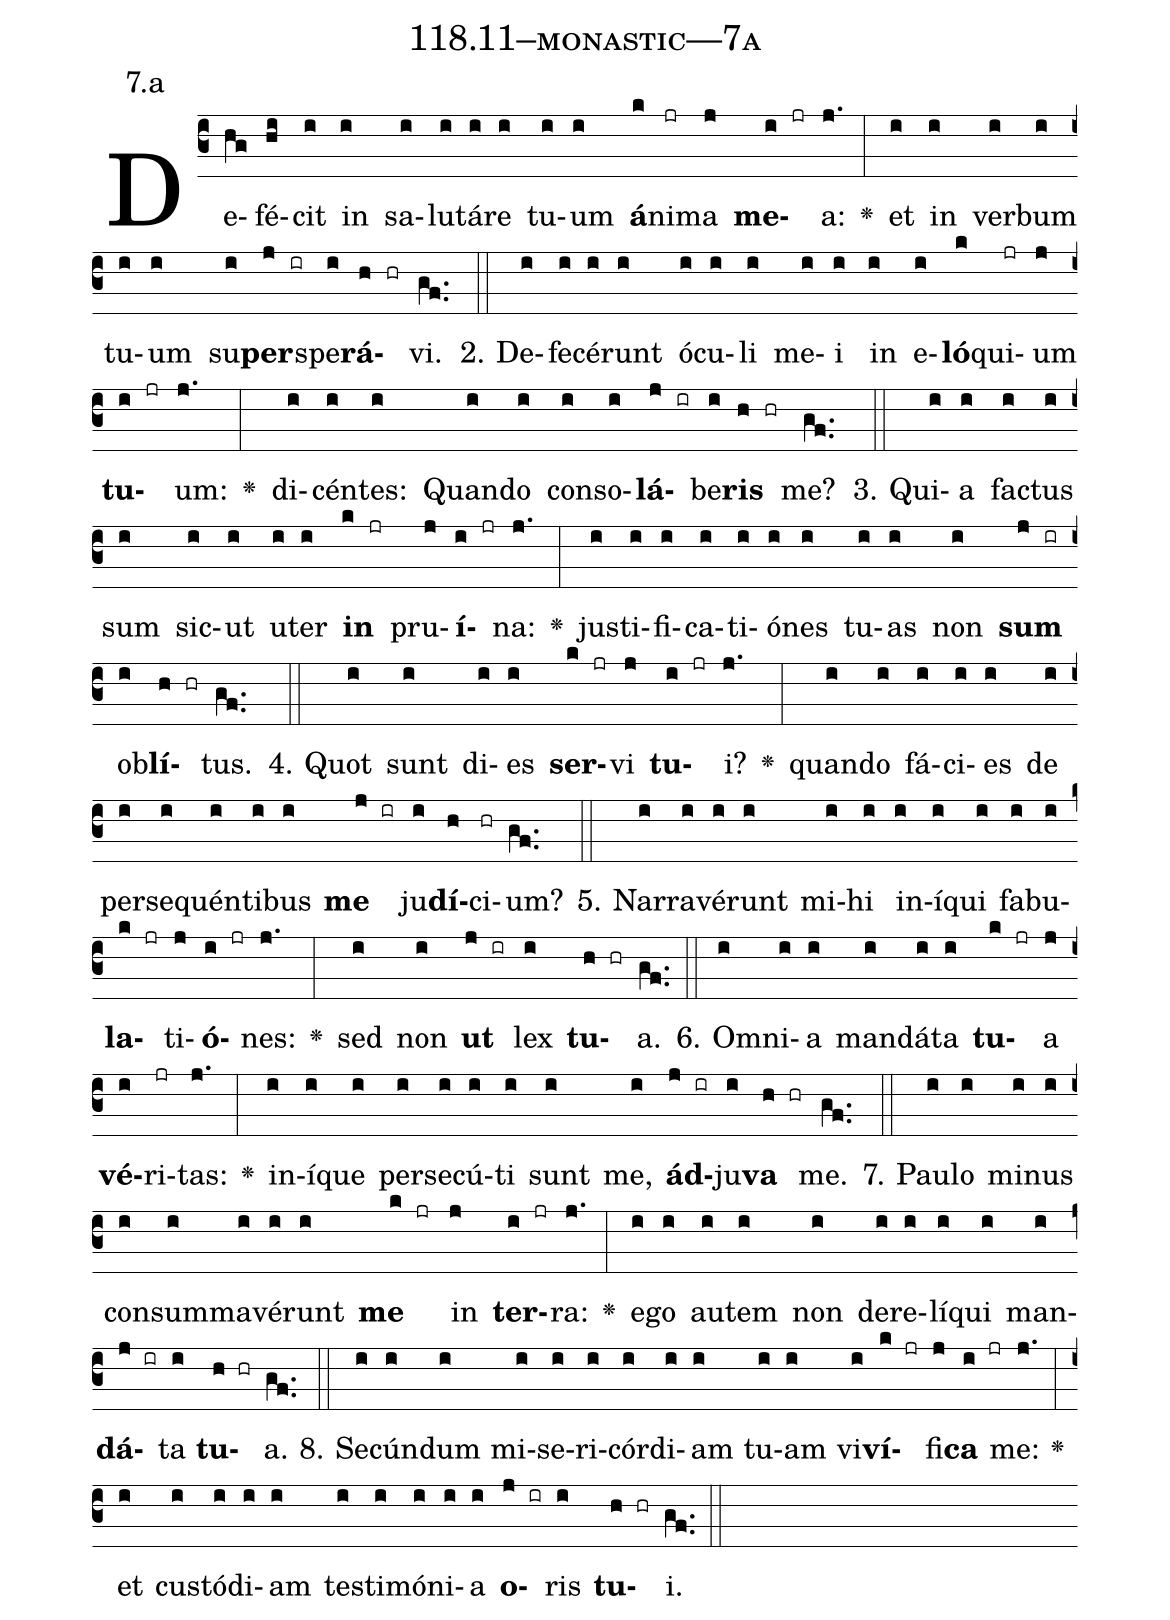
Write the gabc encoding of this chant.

name: 118.11--monastic---7a;
annotation: 7.a;
%%
(c3)De(hg)fé(hi)cit(i) in(i) sa(i)lu(i)tá(i)re(i) tu(i)um(i) <b>á</b>(k)ni(jr)ma(j) <b>me</b>(i jr)a:(j.) <v>\greheightstar</v>(:) et(i) in(i) ver(i)bum(i) tu(i)um(i) su(i)<b>per</b>(j ir)spe(i)<b>rá</b>(h hr)vi.(gf..) (::)
2. De(i)fe(i)cé(i)runt(i) ó(i)cu(i)li(i) me(i)i(i) in(i) e(i)<b>ló</b>(k)qui(jr)um(j) <b>tu</b>(i jr)um:(j.) <v>\greheightstar</v>(:) di(i)cén(i)tes:(i) Quan(i)do(i) con(i)so(i)<b>lá</b>(j ir)be(i)<b>ris</b>(h hr) me?(gf..) (::)
3. Qui(i)a(i) fac(i)tus(i) sum(i) sic(i)ut(i) u(i)ter(i) <b>in</b>(k jr) pru(j)<b>í</b>(i jr)na:(j.) <v>\greheightstar</v>(:) jus(i)ti(i)fi(i)ca(i)ti(i)ó(i)nes(i) tu(i)as(i) non(i) <b>sum</b>(j ir) ob(i)<b>lí</b>(h hr)tus.(gf..) (::)
4. Quot(i) sunt(i) di(i)es(i) <b>ser</b>(k jr)vi(j) <b>tu</b>(i jr)i?(j.) <v>\greheightstar</v>(:) quan(i)do(i) fá(i)ci(i)es(i) de(i) per(i)se(i)quén(i)ti(i)bus(i) <b>me</b>(j ir) ju(i)<b>dí</b>(h)ci(hr)um?(gf..) (::)
5. Nar(i)ra(i)vé(i)runt(i) mi(i)hi(i) in(i)í(i)qui(i) fa(i)bu(i)<b>la</b>(k jr)ti(j)<b>ó</b>(i jr)nes:(j.) <v>\greheightstar</v>(:) sed(i) non(i) <b>ut</b>(j ir) lex(i) <b>tu</b>(h hr)a.(gf..) (::)
6. Om(i)ni(i)a(i) man(i)dá(i)ta(i) <b>tu</b>(k jr)a(j) <b>vé</b>(i)ri(jr)tas:(j.) <v>\greheightstar</v>(:) in(i)í(i)que(i) per(i)se(i)cú(i)ti(i) sunt(i) me,(i) <b>ád</b>(j ir)ju(i)<b>va</b>(h hr) me.(gf..) (::)
7. Pau(i)lo(i) mi(i)nus(i) con(i)sum(i)ma(i)vé(i)runt(i) <b>me</b>(k jr) in(j) <b>ter</b>(i jr)ra:(j.) <v>\greheightstar</v>(:) e(i)go(i) au(i)tem(i) non(i) de(i)re(i)lí(i)qui(i) man(i)<b>dá</b>(j ir)ta(i) <b>tu</b>(h hr)a.(gf..) (::)
8. Se(i)cún(i)dum(i) mi(i)se(i)ri(i)cór(i)di(i)am(i) tu(i)am(i) vi(i)<b>ví</b>(k jr)fi(j)<b>ca</b>(i jr) me:(j.) <v>\greheightstar</v>(:) et(i) cus(i)tó(i)di(i)am(i) tes(i)ti(i)mó(i)ni(i)a(i) <b>o</b>(j ir)ris(i) <b>tu</b>(h hr)i.(gf..) (::)
